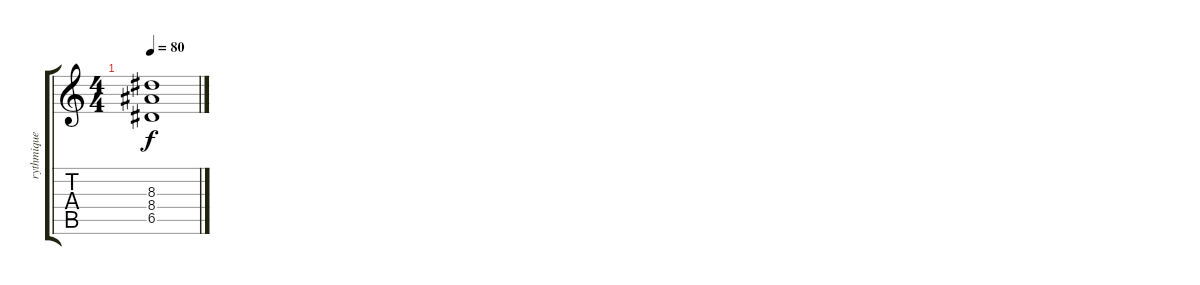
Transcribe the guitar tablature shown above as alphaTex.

\track ("rythmique" "rythmique") {instrument overdrivenguitar}
\staff {score tabs}
\tuning (E4 B3 G3 D3 A2 E2) {hide}
\ts (4 4)
\tempo 80
\clef g2
\ks c
(8.3 8.4 6.5).1{dy f}
